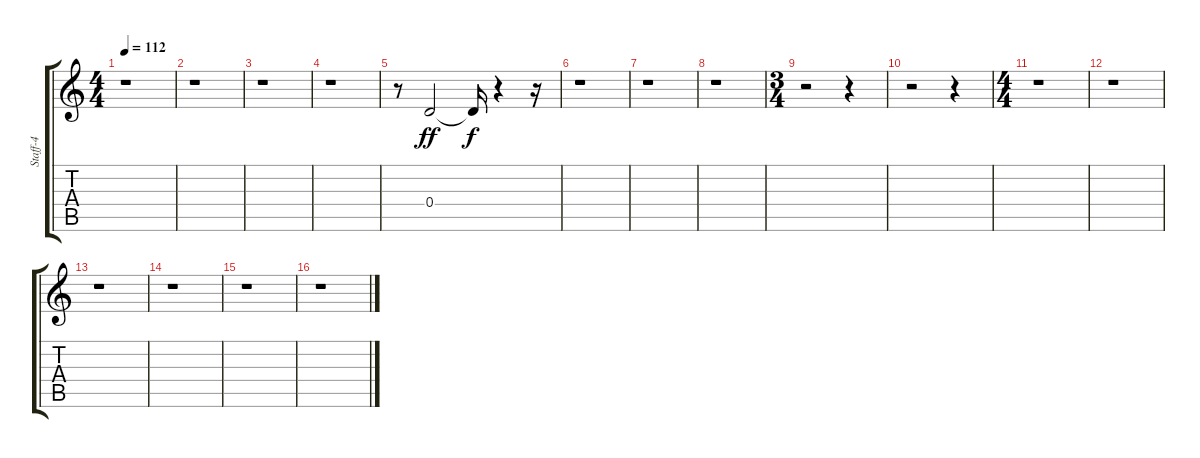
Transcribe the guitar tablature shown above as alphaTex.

\track ("Staff-4" "Staff-4") {instrument acousticguitarnylon}
\staff {score tabs}
\tuning (E4 B3 G3 D3 A2 E2) {hide}
\ts (4 4)
\tempo 112
\clef g2
\ks c
r.1{dy f} |
r.1 |
r.1 |
r.1 |
r.8 0.4.2{dy ff} 0.4{t}.16{dy f} r.4 r.16 |
r.1 |
r.1 |
r.1 |
\ts (3 4)
r.2 r.4 |
r.2 r.4 |
\ts (4 4)
r.1 |
r.1 |
r.1 |
r.1 |
r.1 |
r.1
